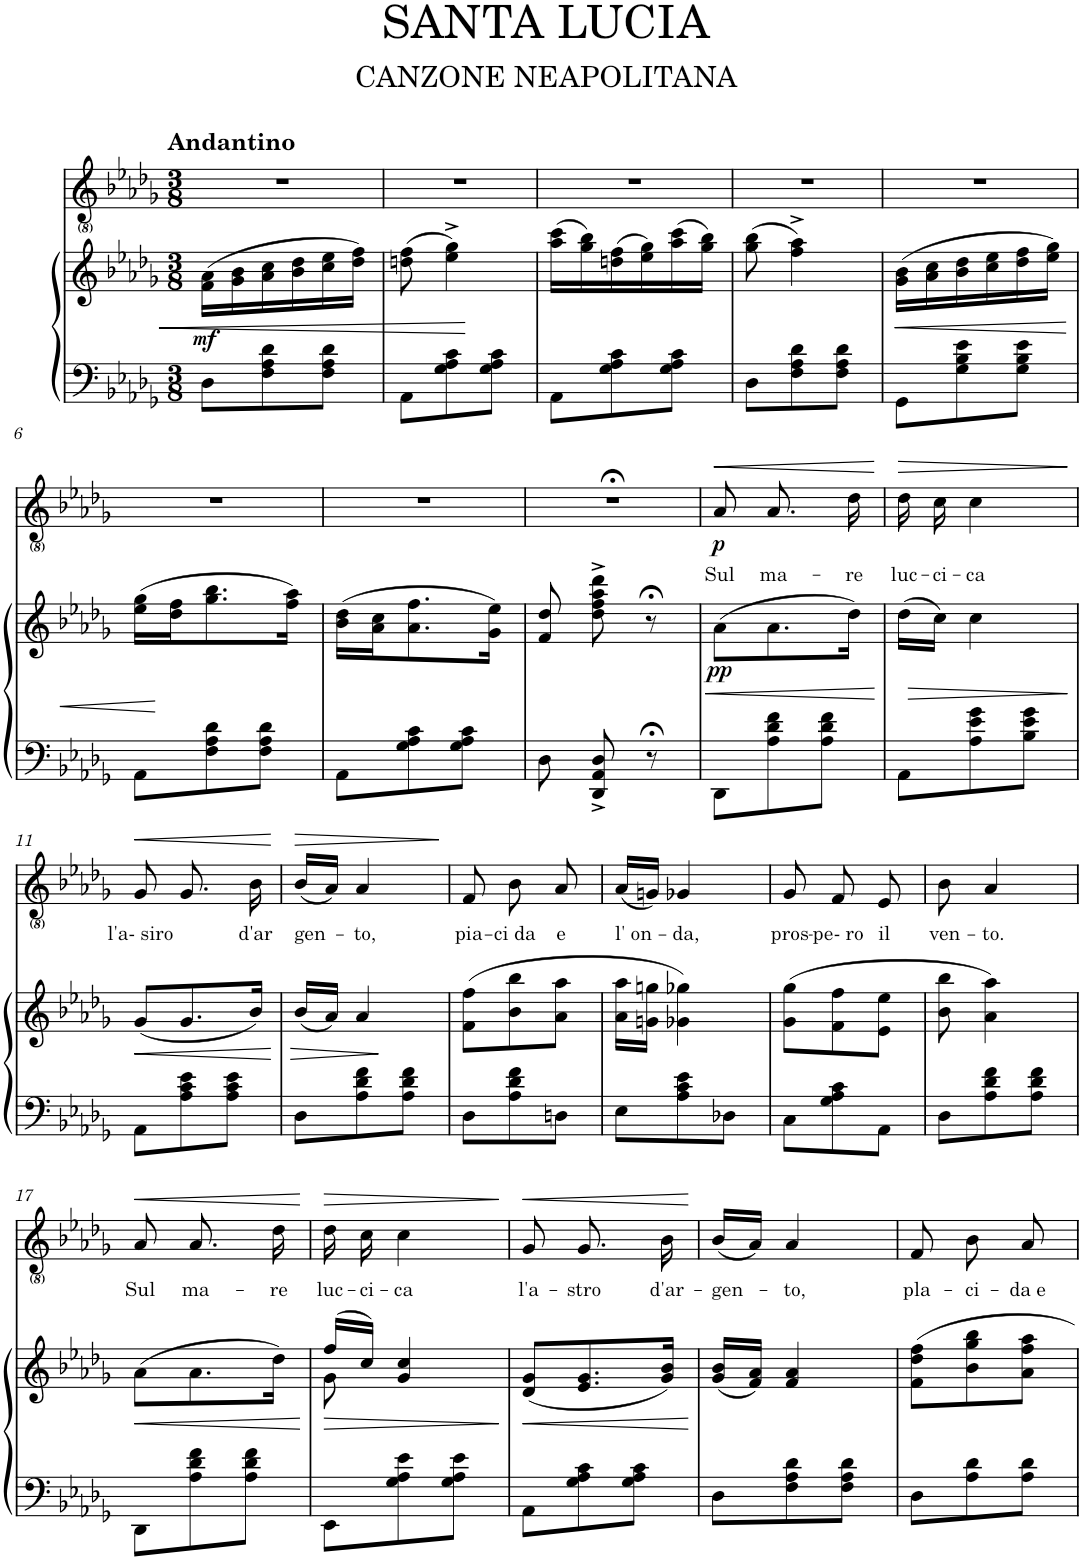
**kern	**kern	**dynam	**kern	**text	**dynam
*part2	*part2	*part2	*part1	*part1	*part1
*staff3	*staff2	*staff2/3	*staff1	*staff1	*staff1
*I"Piano	*	*	*I"Voice	*	*
*I'Pno	*	*	*	*	*
*clefF4	*clefG2	*	*clefG2	*	*
*k[b-e-a-d-g-]	*k[b-e-a-d-g-]	*	*k[b-e-a-d-g-]	*	*
*M3/8	*M3/8	*	*M3/8	*	*
=1	=1	=1	=1	=1	=1
!	!	!	!LO:TX:a:B:t=Andantino	!	!
!	!	!LO:DY:a=2	!	!	!
8D-\L	(16f\ 16a-\LL	mf	4.r	.	.
.	16g-\ 16b-\	.	.	.	.
8F\ 8A-\ 8d-\	16a-\ 16cc\	.	.	.	.
.	16b-\ 16dd-\	.	.	.	.
8F\ 8A-\ 8d-\J	16cc\ 16ee-\	.	.	.	.
.	16dd-\ 16ff\JJ)	.	.	.	.
=2	=2	=2	=2	=2	=2
8AA-\L	(8ddn\ 8ff\	.	4.r	.	.
8G-\ 8A-\ 8c\	4ee-\^ 4gg-\^)	.	.	.	.
8G-\ 8A-\ 8c\J	.	.	.	.	.
=3	=3	=3	=3	=3	=3
8AA-\L	(16aa-\ 16ccc\LL	.	4.r	.	.
.	16gg-\ 16bb-\)	.	.	.	.
8G-\ 8A-\ 8c\	(16ddn\ 16ff\	.	.	.	.
.	16ee-\ 16gg-\)	.	.	.	.
8G-\ 8A-\ 8c\J	(16aa-\ 16ccc\	.	.	.	.
.	16gg-\ 16bb-\JJ)	.	.	.	.
=4	=4	=4	=4	=4	=4
8D-\L	(8gg-\ 8bb-\	.	4.r	.	.
8F\ 8A-\ 8d-\	4ff\^ 4aa-\^)	.	.	.	.
8F\ 8A-\ 8d-\J	.	.	.	.	.
=5	=5	=5	=5	=5	=5
8GG-\L	(16g-\ 16b-\LL	.	4.r	.	.
.	16a-\ 16cc\	.	.	.	.
8G-\ 8B-\ 8e-\	16b-\ 16dd-\	.	.	.	.
.	16cc\ 16ee-\	.	.	.	.
8G-\ 8B-\ 8e-\J	16dd-\ 16ff\	.	.	.	.
.	16ee-\ 16gg-\JJ)	.	.	.	.
!!LO:LB:g=z
=6	=6	=6	=6	=6	=6
8AA-\L	(16ee-\ 16gg-\LL	.	4.r	.	.
.	16dd-\ 16ff\J	.	.	.	.
8F\ 8A-\ 8d-\	8.gg-\ 8.bb-\	.	.	.	.
8F\ 8A-\ 8d-\J	.	.	.	.	.
.	16ff\ 16aa-\Jk)	.	.	.	.
=7	=7	=7	=7	=7	=7
8AA-\L	(16b-\ 16dd-\LL	.	4.r	.	.
.	16a-\ 16cc\J	.	.	.	.
8G-\ 8A-\ 8c\	8.a-\ 8.ff\	.	.	.	.
8G-\ 8A-\ 8c\J	.	.	.	.	.
.	16g-\ 16ee-\Jk)	.	.	.	.
=8	=8	=8	=8	=8	=8
8D-\	8f/ 8dd-/	.	4.r;<	.	.
8DD-/^ 8AA-/^ 8D-/^	8dd-\^ 8ff\^ 8aa-\^ 8ddd-\^	.	.	.	.
8r;<	8r;<	.	.	.	.
=9	=9	=9	=9	=9	=9
!	!	!LO:DY:b	!	!LO:LY:b	!LO:HP:b
!	!	!	!	!	!LO:DY:n=1:b
8DD-\L	(8a-\L	pp	8a-/	Sul	< p
!	!	!	!	!LO:LY:b	!
8A-\ 8d-\ 8f\	8.a-\	.	8.a-/	ma-	.
8A-\ 8d-\ 8f\J	.	.	.	.	.
!	!	!	!	!LO:LY:b	!
.	16dd-\Jk)	.	16dd-\	-re	.
.	.	.	.	.	[
=10	=10	=10	=10	=10	=10
!	!	!	!	!LO:LY:b	!LO:HP:b
8AA-\L	(16dd-\LL	.	16dd-\	luc-	>
!	!	!	!	!LO:LY:b	!
.	16cc\JJ)	.	16cc\	-ci-	.
!	!	!	!	!LO:LY:b	!
8A-\ 8e-\ 8g-\	4cc\	.	4cc\	-ca	.
8B-\ 8e-\ 8g-\J	.	.	.	.	.
.	.	.	.	.	]
!!LO:LB:g=z
=11	=11	=11	=11	=11	=11
!	!	!	!	!LO:LY:b	!LO:HP:b
8AA-\L	(8g-/L	.	8g-/	l'a- siro	<
8A-\ 8c\ 8e-\	8.g-/	.	8.g-/	.	.
8A-\ 8c\ 8e-\J	.	.	.	.	.
!	!	!	!	!LO:LY:b	!
.	16b-/Jk)	.	16b-\	d'ar	.
.	.	.	.	.	[
=12	=12	=12	=12	=12	=12
!	!	!	!	!LO:LY:b	!LO:HP:b
8D-\L	(16b-/LL	.	(16b-/LL	gen-	>
.	16a-/JJ)	.	16a-/JJ)	.	.
!	!	!	!	!LO:LY:b	!
8A-\ 8d-\ 8f\	4a-/	.	4a-/	-to,	.
8A-\ 8d-\ 8f\J	.	.	.	.	.
.	.	.	.	.	]
=13	=13	=13	=13	=13	=13
!	!	!	!	!LO:LY:b	!
8D-\L	(8f\ 8ff\L	.	8f/	pia-	.
!	!	!	!	!LO:LY:b	!
8A-\ 8d-\ 8f\	8b-\ 8bb-\	.	8b-\	-ci da	.
!	!	!	!	!LO:LY:b	!
8Dn\J	8a-\ 8aa-\J	.	8a-/	e	.
=14	=14	=14	=14	=14	=14
!	!	!	!	!LO:LY:b	!
8E-\L	16a-\ 16aa-\LL	.	(16a-/LL	l' on-	.
.	16gn\ 16ggn\JJ	.	16gn/JJ)	.	.
!	!	!	!	!LO:LY:b	!
8A-\ 8c\ 8e-\	4g-X\ 4gg-X\)	.	4g-X/	-da,	.
8D-X\J	.	.	.	.	.
=15	=15	=15	=15	=15	=15
!	!	!	!	!LO:LY:b	!
8C\L	(8g-\ 8gg-\L	.	8g-/	pros-	.
!	!	!	!	!LO:LY:b	!
8G-\ 8A-\ 8c\	8f\ 8ff\	.	8f/	-pe- ro	.
!	!	!	!	!LO:LY:b	!
8AA-\J	8e-\ 8ee-\J	.	8e-/	il	.
=16	=16	=16	=16	=16	=16
!	!	!	!	!LO:LY:b	!
8D-\L	8b-\ 8bb-\	.	8b-\	ven-	.
!	!	!	!	!LO:LY:b	!
8A-\ 8d-\ 8f\	4a-\ 4aa-\)	.	4a-/	-to.	.
8A-\ 8d-\ 8f\J	.	.	.	.	.
!!LO:LB:g=z
=17	=17	=17	=17	=17	=17
!	!	!	!	!LO:LY:b	!LO:HP:b
8DD-\L	(8a-\L	.	8a-/	Sul	<
!	!	!	!	!LO:LY:b	!
8A-\ 8d-\ 8f\	8.a-\	.	8.a-/	ma-	.
8A-\ 8d-\ 8f\J	.	.	.	.	.
!	!	!	!	!LO:LY:b	!
.	16dd-\Jk)	.	16dd-\	-re	.
.	.	.	.	.	[
=18	=18	=18	=18	=18	=18
*	*^	*	*	*	*
!	!	!	!	!	!LO:LY:b	!LO:HP:b
8EE-\L	(16ff/LL	8g-\	.	16dd-\	luc-	>
!	!	!	!	!	!LO:LY:b	!
.	16cc/JJ)	.	.	16cc\	-ci-	.
!	!	!	!	!	!LO:LY:b	!
8G-\ 8A-\ 8e-\	4g-/ 4cc/	4ryy	.	4cc\	-ca	.
8G-\ 8A-\ 8e-\J	.	.	.	.	.	.
*	*v	*v	*	*	*	*
.	.	.	.	.	]
=19	=19	=19	=19	=19	=19
!	!	!	!	!LO:LY:b	!LO:HP:b
8AA-\L	(8d-/ 8g-/L	.	8g-/	l'a-	<
!	!	!	!	!LO:LY:b	!
8G-\ 8A-\ 8c\	8.e-/ 8.g-/	.	8.g-/	-stro	.
8G-\ 8A-\ 8c\J	.	.	.	.	.
!	!	!	!	!LO:LY:b	!
.	16g-/ 16b-/Jk)	.	16b-\	d'ar-	.
.	.	.	.	.	[
=20	=20	=20	=20	=20	=20
!	!	!	!	!LO:LY:b	!
8D-\L	(16g-/ 16b-/LL	.	(16b-/LL	-gen-	.
.	16f/ 16a-/JJ)	.	16a-/JJ)	.	.
!	!	!	!	!LO:LY:b	!
8F\ 8A-\ 8d-\	4f/ 4a-/	.	4a-/	-to,	.
8F\ 8A-\ 8d-\J	.	.	.	.	.
=21	=21	=21	=21	=21	=21
!	!	!	!	!LO:LY:b	!
8D-\L	8f\ 8dd-\ 8ff\L	.	8f/	pla-	.
!	!	!	!	!LO:LY:b	!
8A-\ 8d-\	8b-\ 8gg-\ 8bb-\	.	8b-\	-ci-	.
!	!	!	!	!LO:LY:b	!
8A-\ 8d-\J	8a-\ 8ff\ 8aa-\J	.	8a-/	-da e	.
=	=	=	=	=	=
*-	*-	*-	*-	*-	*-
